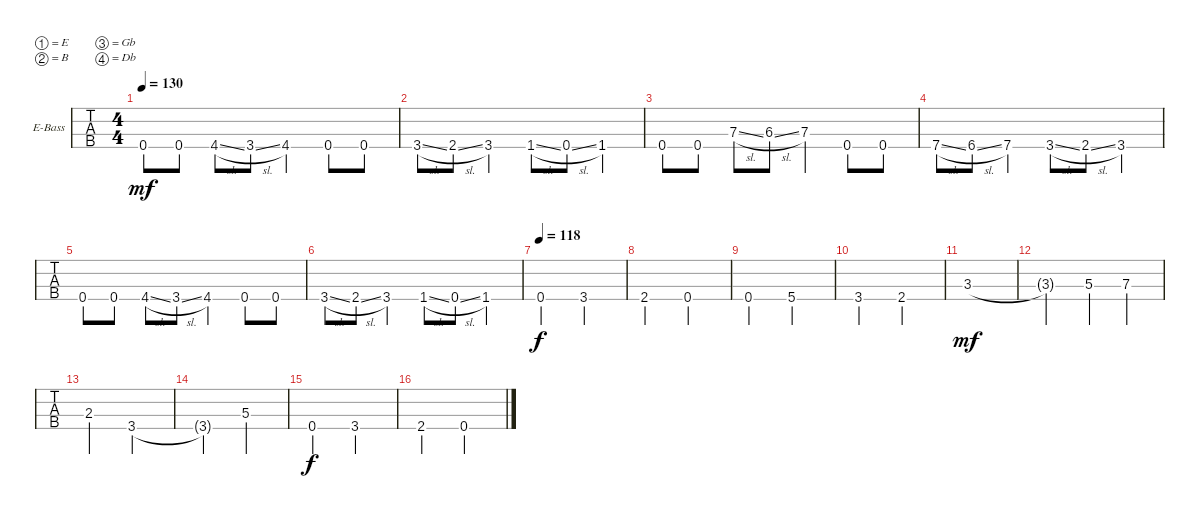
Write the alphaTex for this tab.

\defaultSystemsLayout 4
\bracketExtendMode groupsimilarinstruments
\firstSystemTrackNameOrientation horizontal
\otherSystemsTrackNameOrientation horizontal
\track ("Sean Beasly" "E-Bass") {instrument electricbassfinger}
\staff {tabs}
\tuning (E2 B1 Gb1 Db1)
\ts (4 4)
\tempo 130
\clef f4
\ks c
0.4.8{dy mf} 0.4.8 4.4{sl}.8 3.4{sl}.8 4.4.4 0.4.8 0.4.8 |
3.4{sl}.8 2.4{sl}.8 3.4.4 1.4{sl}.8 0.4{sl}.8 1.4.4 |
0.4.8 0.4.8 7.3{sl}.8 6.3{sl}.8 7.3.4 0.4.8 0.4.8 |
7.4{sl}.8 6.4{sl}.8 7.4.4 3.4{sl}.8 2.4{sl}.8 3.4.4 |
0.4.8 0.4.8 4.4{sl}.8 3.4{sl}.8 4.4.4 0.4.8 0.4.8 |
3.4{sl}.8 2.4{sl}.8 3.4.4 1.4{sl}.8 0.4{sl}.8 1.4.4 |
\tempo 118
0.4.2{dy f} 3.4.2 |
2.4.2 0.4.2 |
0.4.2 5.4.2 |
3.4.2 2.4.2 |
3.3.1{dy mf} |
3.3{t}.2 5.3.4 7.3.4 |
2.3.2 3.4.2 |
3.4{t}.2 5.3.2 |
0.4.2{dy f} 3.4.2 |
2.4.2 0.4.2
